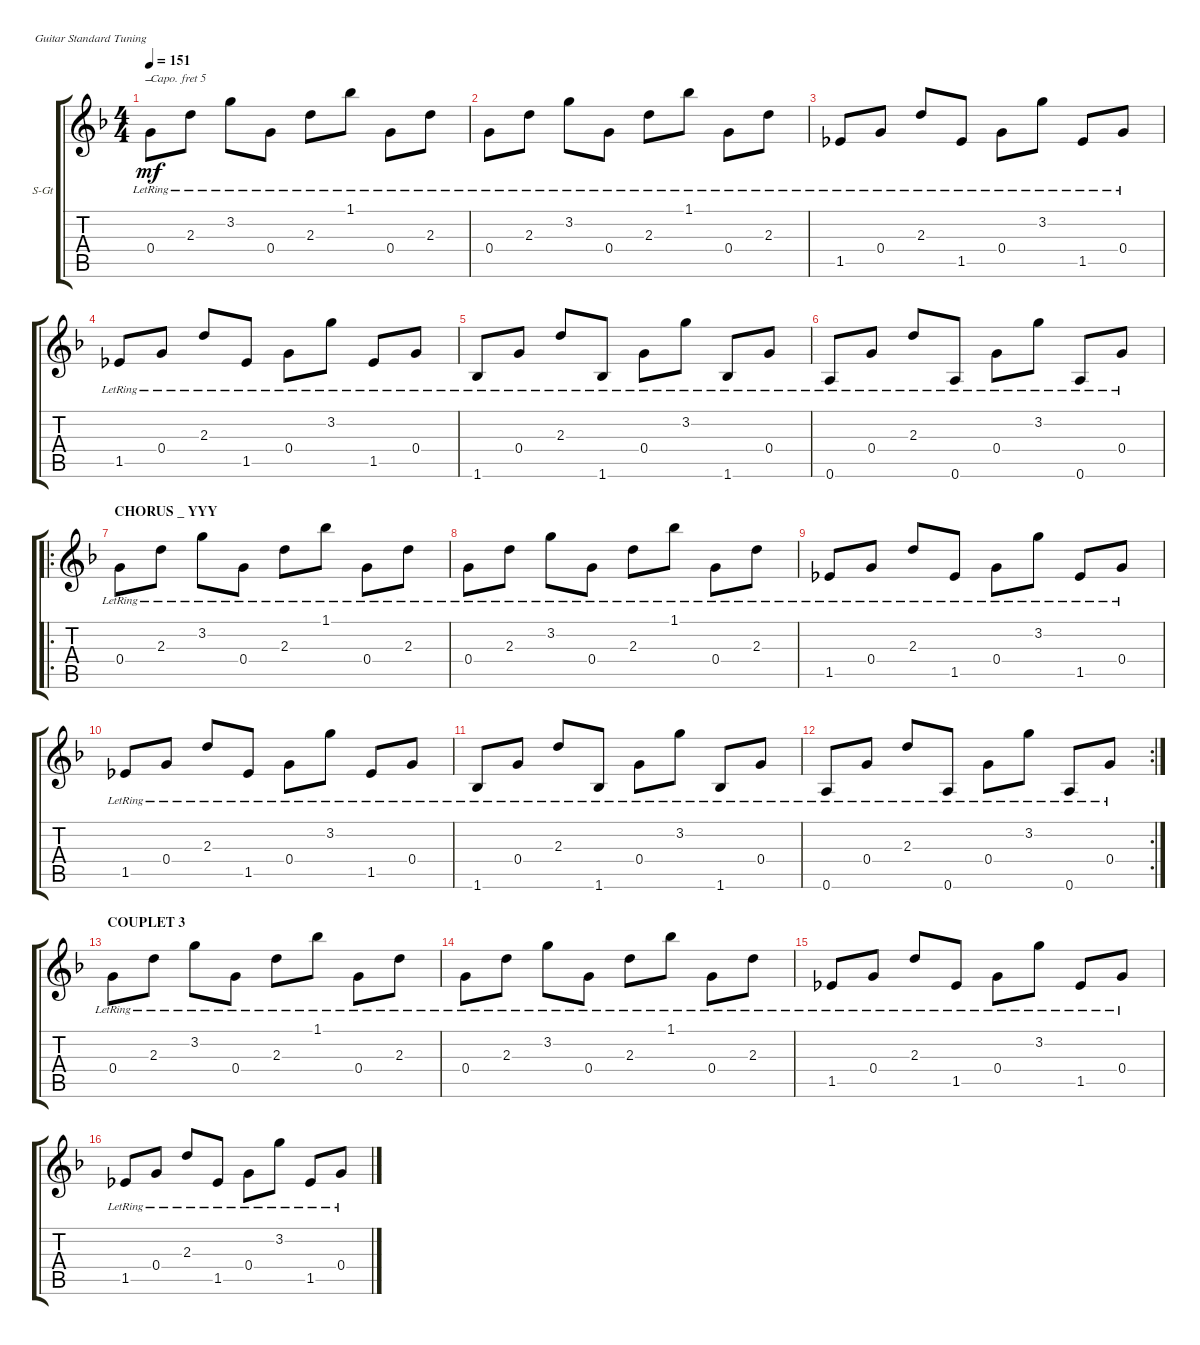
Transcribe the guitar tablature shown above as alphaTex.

\defaultSystemsLayout 4
\bracketExtendMode groupsimilarinstruments
\firstSystemTrackNameOrientation horizontal
\otherSystemsTrackNameOrientation horizontal
\track ("Steel Guitar" "S-Gt") {instrument acousticguitarsteel}
\staff {score tabs}
\capo 5
\tuning (E4 B3 G3 D3 A2 E2)
\ts (4 4)
\section ("" "_")
\tempo 151
\clef g2
\ks dminor
0.4{lr}.8{dy mf} 2.3{lr}.8 3.2{lr}.8 0.4{lr}.8 2.3{lr}.8 1.1{lr}.8 0.4{lr}.8 2.3{lr}.8 |
0.4{lr}.8 2.3{lr}.8 3.2{lr}.8 0.4{lr}.8 2.3{lr}.8 1.1{lr}.8 0.4{lr}.8 2.3{lr}.8 |
1.5{lr}.8 0.4{lr}.8 2.3{lr}.8 1.5{lr}.8 0.4{lr}.8 3.2{lr}.8 1.5{lr}.8 0.4{lr}.8 |
1.5{lr}.8 0.4{lr}.8 2.3{lr}.8 1.5{lr}.8 0.4{lr}.8 3.2{lr}.8 1.5{lr}.8 0.4{lr}.8 |
1.6{lr}.8 0.4{lr}.8 2.3{lr}.8 1.6{lr}.8 0.4{lr}.8 3.2{lr}.8 1.6{lr}.8 0.4{lr}.8 |
0.6{lr}.8 0.4{lr}.8 2.3{lr}.8 0.6{lr}.8 0.4{lr}.8 3.2{lr}.8 0.6{lr}.8 0.4{lr}.8 |
\ro
\section ("" "CHORUS _ YYY")
0.4{lr}.8 2.3{lr}.8 3.2{lr}.8 0.4{lr}.8 2.3{lr}.8 1.1{lr}.8 0.4{lr}.8 2.3{lr}.8 |
0.4{lr}.8 2.3{lr}.8 3.2{lr}.8 0.4{lr}.8 2.3{lr}.8 1.1{lr}.8 0.4{lr}.8 2.3{lr}.8 |
1.5{lr}.8 0.4{lr}.8 2.3{lr}.8 1.5{lr}.8 0.4{lr}.8 3.2{lr}.8 1.5{lr}.8 0.4{lr}.8 |
1.5{lr}.8 0.4{lr}.8 2.3{lr}.8 1.5{lr}.8 0.4{lr}.8 3.2{lr}.8 1.5{lr}.8 0.4{lr}.8 |
1.6{lr}.8 0.4{lr}.8 2.3{lr}.8 1.6{lr}.8 0.4{lr}.8 3.2{lr}.8 1.6{lr}.8 0.4{lr}.8 |
\rc 2
0.6{lr}.8 0.4{lr}.8 2.3{lr}.8 0.6{lr}.8 0.4{lr}.8 3.2{lr}.8 0.6{lr}.8 0.4{lr}.8 |
\section ("" "COUPLET 3")
0.4{lr}.8 2.3{lr}.8 3.2{lr}.8 0.4{lr}.8 2.3{lr}.8 1.1{lr}.8 0.4{lr}.8 2.3{lr}.8 |
0.4{lr}.8 2.3{lr}.8 3.2{lr}.8 0.4{lr}.8 2.3{lr}.8 1.1{lr}.8 0.4{lr}.8 2.3{lr}.8 |
1.5{lr}.8 0.4{lr}.8 2.3{lr}.8 1.5{lr}.8 0.4{lr}.8 3.2{lr}.8 1.5{lr}.8 0.4{lr}.8 |
1.5{lr}.8 0.4{lr}.8 2.3{lr}.8 1.5{lr}.8 0.4{lr}.8 3.2{lr}.8 1.5{lr}.8 0.4{lr}.8
